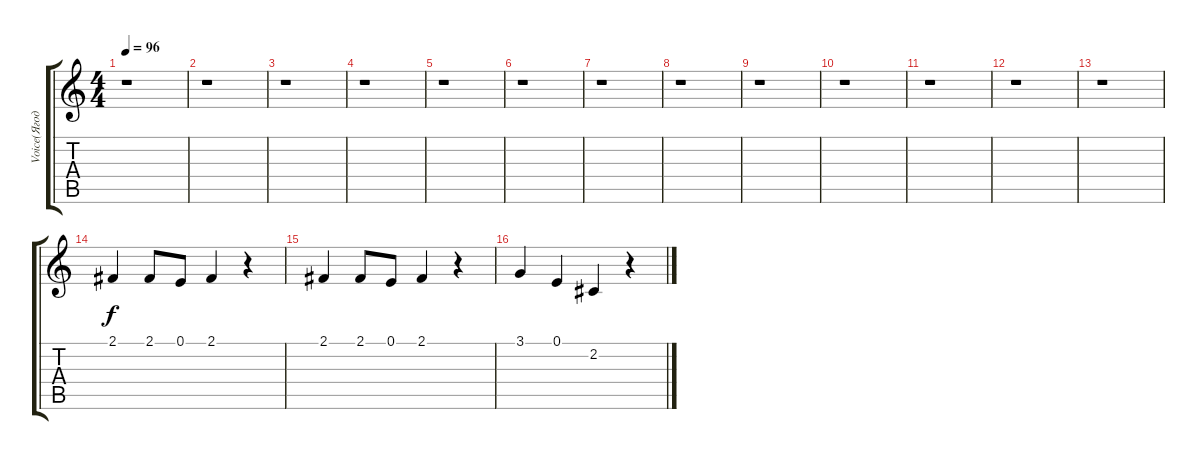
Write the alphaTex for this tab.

\track ("Voice(Ягода)" "Voice(Ягод") {instrument altosax}
\staff {score tabs}
\tuning (E4 B3 G3 D3 A2 E2) {hide}
\ts (4 4)
\tempo 96
\clef g2
\ks c
r.1{dy f instrument altosax} |
r.1 |
r.1 |
r.1 |
r.1 |
r.1 |
r.1 |
r.1 |
r.1 |
r.1 |
r.1 |
r.1 |
r.1 |
2.1.4 2.1.8 0.1.8 2.1.4 r.4 |
2.1.4 2.1.8 0.1.8 2.1.4 r.4 |
3.1.4 0.1.4 2.2.4 r.4
